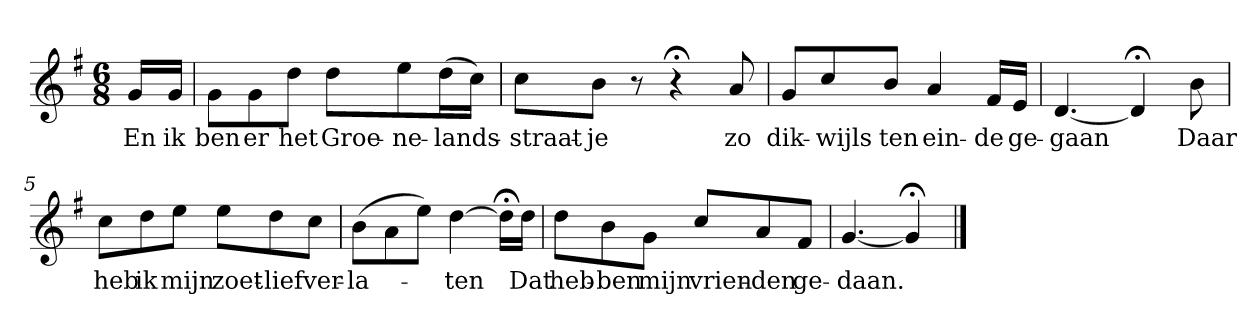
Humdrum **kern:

**kern	**text
*part1	*part1
*staff1	*staff1
*k[f#]	*
*G:	*
*M6/8	*
*MM120	*
=	=
16gLL	En
16gJJ	ik
=1	=1
8gL	ben
8g	er
8ddJ	het
8ddL	Groe-
8ee	-ne-
(16ddL	-lands-
16ccJJ)	.
=2	=2
8ccL	-straat-
8bJ	-je
8r	.
4r;<	.
8a	zo
=3	=3
8gL	dik-
8cc	-wijls
8bJ	ten
4a	ein-
16f#LL	-de
16eJJ	ge-
=4	=4
[4.d	-gaan
4d;<]	.
8b	Daar
=5	=5
8ccL	heb
8dd	ik
8eeJ	mijn
8eeL	zoet-
8dd	-lief
8ccJ	ver-
=6	=6
(8bL	-la-
8a	.
8eeJ)	.
[4dd	-ten
16dd;<LL]	.
16ddJJ	Dat
=7	=7
8ddL	heb-
8b	-ben
8gJ	mijn
8ccL	vrien-
8a	-den
8f#J	ge-
=8	=8
[4.g	-daan.
4g;<]	.
==	==
*-	*-
